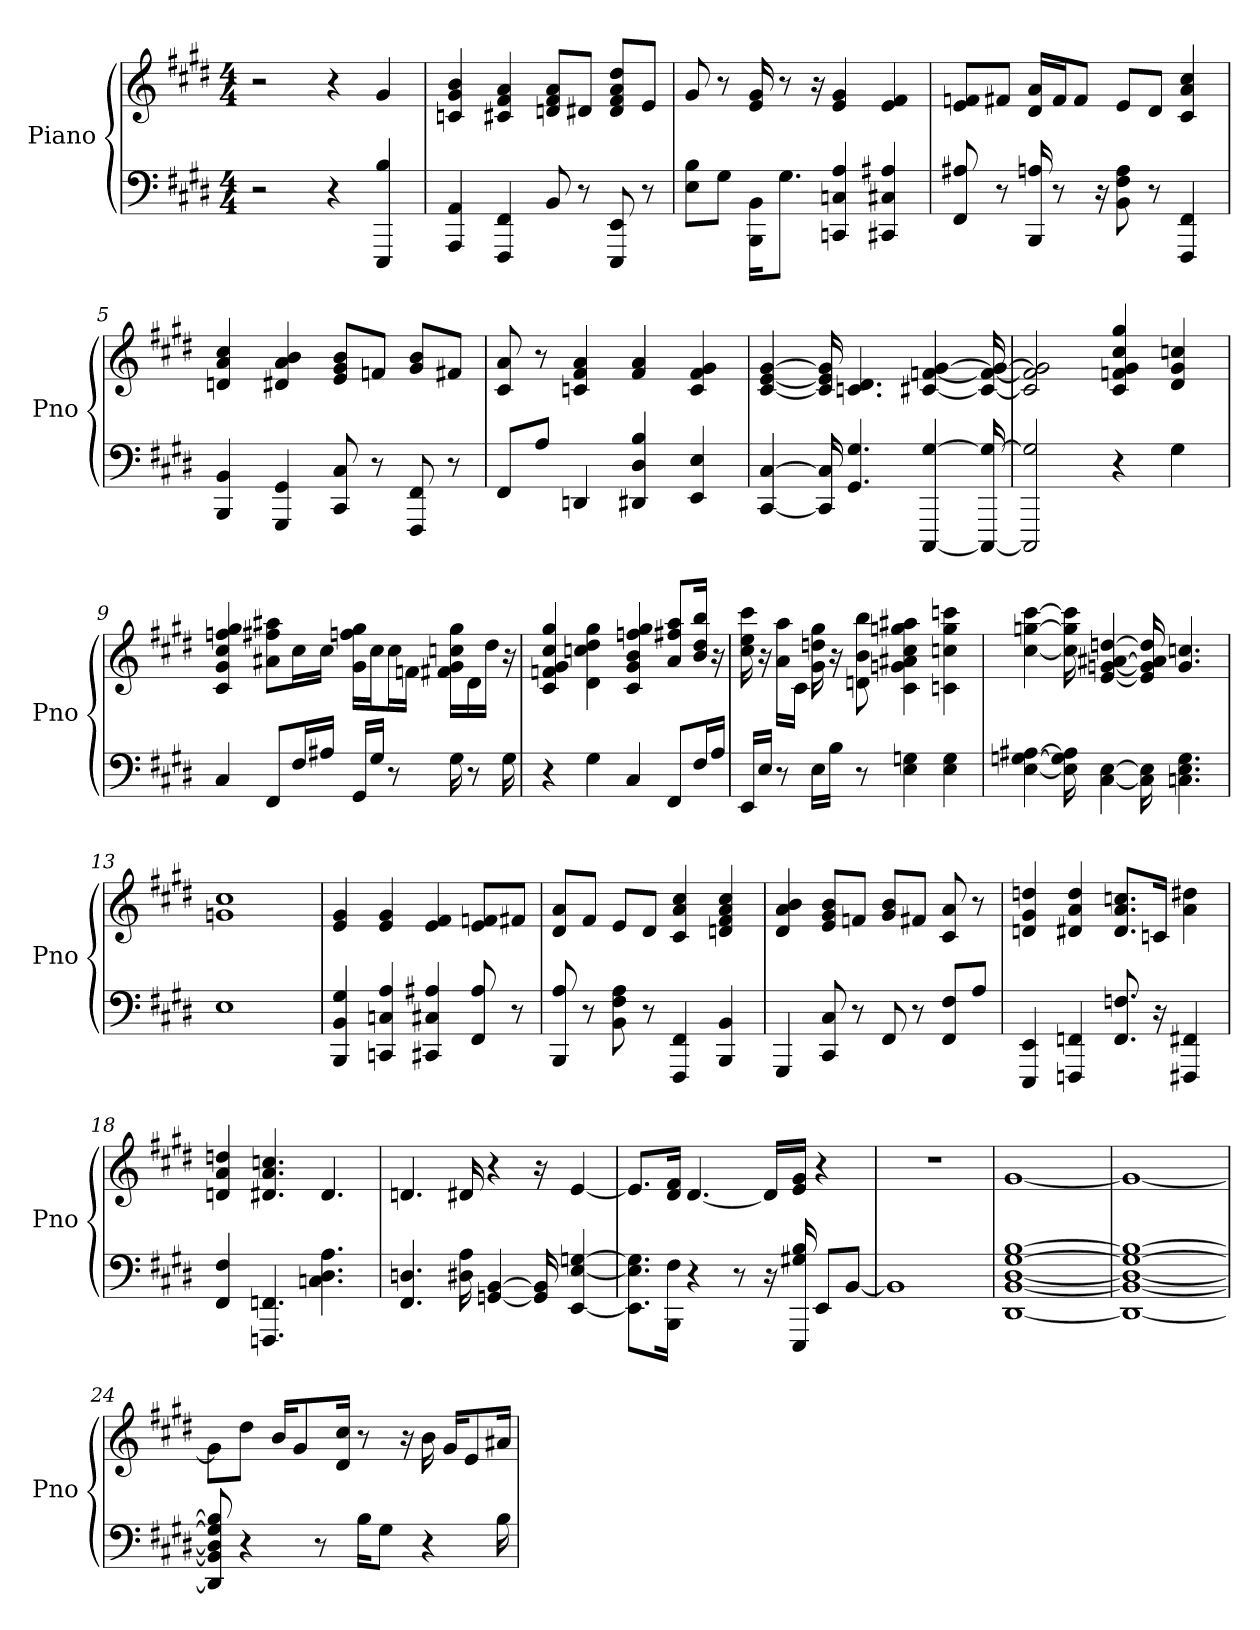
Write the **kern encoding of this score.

**kern	**kern
*part1	*part1
*staff2	*staff1
*I"Piano	*
*I'Pno	*
*clefF4	*clefG2
*k[f#c#g#d#]	*k[f#c#g#d#]
*E:	*E:
*M4/4	*M4/4
*MM66	*MM66
=1	=1
2r	2r
4r	4r
4EEE 4B	4g#
=2	=2
4AAA 4AA	4c 4g# 4b
4FF# 4FFF#	4a 4c# 4f#
8BB	8d/ 8f#/ 8a/L
8r	8d#/J
8EE 8EEE	8f#/ 8dd#/ 8d#/ 8a/L
8r	8e/J
=3	=3
8E\ 8B\L	8g#
8G#\J	8r
16BB\ 16BBB\KL	16e 16g#
8.G#\J	8r
.	16r
4A 4CC 4C	4e 4g#
4A# 4CC# 4C#	4f# 4e
=4	=4
8A# 8FF#	8f/ 8e/L
8r	8f#/J
16A 16BBB	16a/ 16d#/LL
8r	16f#/J
.	8f#/J
16r	.
8F# 8BB 8A	8e/L
8r	8d#/J
4FF# 4FFF#	4cc# 4a 4c#
=5	=5
4BB 4BBB	4cc# 4a 4d
4GGG# 4GG#	4b 4d# 4a
8CC# 8C#	8e/ 8b/ 8g#/L
8r	8f/J
8FFF# 8FF#	8b/ 8g#/L
8r	8f#/J
=6	=6
8FF#/L	8c# 8a
8A/J	8r
4DD	4a 4f# 4c
4B 4DD# 4D#	4a 4f#
4E 4EE	4f# 4g# 4c
=7	=7
[4C# [4CC#	[4e [4c# [4g#
16C#] 16CC#]	16e] 16c#] 16g#]
4.GG# 4.G#	4.d# 4.c
[4CCC# [4G#	[4g# [4f [4c#
16CCC#_ 16G#_	16g#_ 16f_ 16c#_
=8	=8
2CCC#] 2G#]	2g#] 2f] 2c#]
4r	4gg# 4cc# 4f 4c# 4g#
4G#	4cc 4g# 4d#
=9	=9
4C#	4gg# 4cc# 4c# 4ff 4g#
8FF#/L	8a#\ 8aa#\ 8ff#\L
16F#/L	16cc#\L
16A#/JJ	16cc#\JJ
16GG#/LL	16ff\ 16g#\ 16gg#\LL
16G#/JJ	16cc#\J
8r	16cc#\L
.	16f\JJ
16G#	16cc\ 16g#\ 16gg#\ 16f#\LL
8r	16d#\
.	16dd#\JJ
16G#	16r
=10	=10
4r	4gg# 4g# 4cc# 4f 4c#
4G#	4gg# 4dd# 4d# 4cc
4C#	4b 4gg# 4g# 4ff 4c#
8FF#/L	8a/ 8aa/ 8ff#/L
16F#/L	16bb/ 16dd#/ 16b/Jk
16A/JJ	16r
=11	=11
16EE/LL	16ee 16ccc# 16cc#
16E/JJ	16r
8r	16aa\ 16a\LL
.	16c#\JJ
16E\LL	16g# 16dd 16gg#
16B\JJ	16r
8r	8bb 8b 8d
4G 4E	4aa# 4g 4a# 4c# 4gg 4cc#
4G 4E	4ccc 4cc 4gg 4c
=12	=12
[4G [4A# [4E	[4ccc# [4gg [4cc#
16G] 16A#] 16E]	16ccc#] 16gg] 16cc#]
[4C# [4E	[4g [4a# [4e [4dd
16C#] 16E]	16g] 16a#] 16e] 16dd]
4.C 4.G 4.E	4.g 4.cc
=13	=13
1E	1cc# 1g
=14	=14
4G# 4BBB 4BB	4g# 4e
4CC 4C 4A	4g# 4e
4A# 4C# 4CC#	4f# 4e
8A# 8FF#	8f/ 8e/L
8r	8f#/J
=15	=15
8A 8BBB	8a/ 8d#/L
8r	8f#/J
8BB 8A 8F#	8e/L
8r	8d#/J
4FFF# 4FF#	4cc# 4c# 4a
4BBB 4BB	4d 4f# 4cc# 4a
=16	=16
4GGG#	4a 4b 4d#
8C# 8CC#	8e/ 8b/ 8g#/L
8r	8f/J
8FF#	8g#/ 8b/L
8r	8f#/J
8FF#/ 8F#/L	8a 8c#
8A/J	8r
=17	=17
4EEE 4EE	4d 4g# 4dd
4FFF 4FF	4a 4dd 4d#
8.F 8.FF	8.cc/ 8.a/ 8.d#/L
16r	16c/Jk
4FF# 4FFF#	4a 4dd#
=18	=18
4FF# 4F#	4d 4dd 4a
4.FFF 4.FF	4.d# 4.cc 4.a
4.D# 4.A 4.C	4.d#
=19	=19
4.D 4.FF#	4.d
16D# 16A	16d#
[4BB [4GG	4r
16BB] 16GG]	16r
[4E [4G [4EE	[4e
=20	=20
8.E]\ 8.G]\ 8.EE]\L	8.e/L]
16BBB\ 16F#\Jk	16d#/ 16f#/Jk
4r	[4.d#
8r	.
16r	16d#/LL]
16EEE 16B 16G#	16g#/ 16e/JJ
8EE/L	4r
[8BB/J	.
=21	=21
1BB]	1r
=22	=22
[1B [1D# [1BB [1DD# [1G#	[1g#
=23	=23
1B_ 1D#_ 1BB_ 1DD#_ 1G#_	1g#_
=24	=24
8B] 8D#] 8BB] 8DD#] 8G#]	8g#\L]
4r	8dd#\J
.	16b/KL
.	8g#/
8r	.
.	16cc#/ 16d#/Jk
16B\KL	8r
8G#\J	.
.	16r
4r	16b
.	16g#/KL
.	8e/
16B	16a#/Jk
=	=
*-	*-
